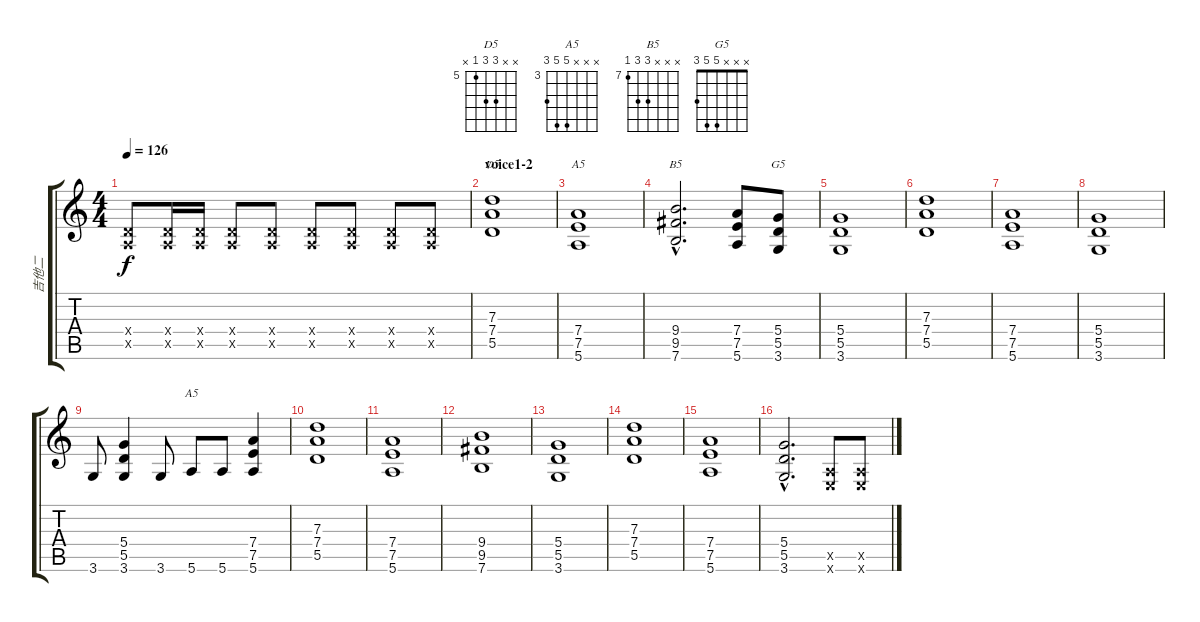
\track ("吉他二" "吉他二") {instrument distortionguitar}
\staff {score tabs}
\tuning (E4 B3 G3 D3 A2 E2) {hide}
\chord ("D5" x x 7 7 5 x) {firstfret 5}
\chord ("A5" x x x 7 7 5) {firstfret 5}
\chord ("B5" x x x 9 9 7) {firstfret 7}
\chord ("G5" x x x 5 5 3)
\chord ("A5" x x x 7 7 5) {firstfret 3}
\ts (4 4)
\tempo 126
\clef g2
\ks c
(0.4{x} 0.5{x}).8{dy f} (0.4{x} 0.5{x}).16 (0.4{x} 0.5{x}).16 (0.4{x} 0.5{x}).8 (0.4{x} 0.5{x}).8 (0.4{x} 0.5{x}).8 (0.4{x} 0.5{x}).8 (0.4{x} 0.5{x}).8 (0.4{x} 0.5{x}).8 |
\section ("" "voice1-2")
(7.3 7.4 5.5).1{ch "D5"} |
(7.4 7.5 5.6).1{ch "A5"} |
(9.4{hac} 9.5{hac} 7.6{hac}).2{d ch "B5"} (7.4 7.5 5.6).8 (5.4 5.5 3.6).8{ch "G5"} |
(5.4 5.5 3.6).1 |
(7.3 7.4 5.5).1 |
(7.4 7.5 5.6).1 |
(5.4 5.5 3.6).1 |
3.6.8 (5.4 5.5 3.6).4 3.6.8 5.6.8{ch "A5"} 5.6.8 (7.4 7.5 5.6).4 |
(7.3 7.4 5.5).1 |
(7.4 7.5 5.6).1 |
(9.4 9.5 7.6).1 |
(5.4 5.5 3.6).1 |
(7.3 7.4 5.5).1 |
(7.4 7.5 5.6).1 |
(5.4{hac} 5.5{hac} 3.6{hac}).2{d} (0.5{x} 0.6{x}).8{volume 3} (0.5{x} 0.6{x}).8{volume 7}
